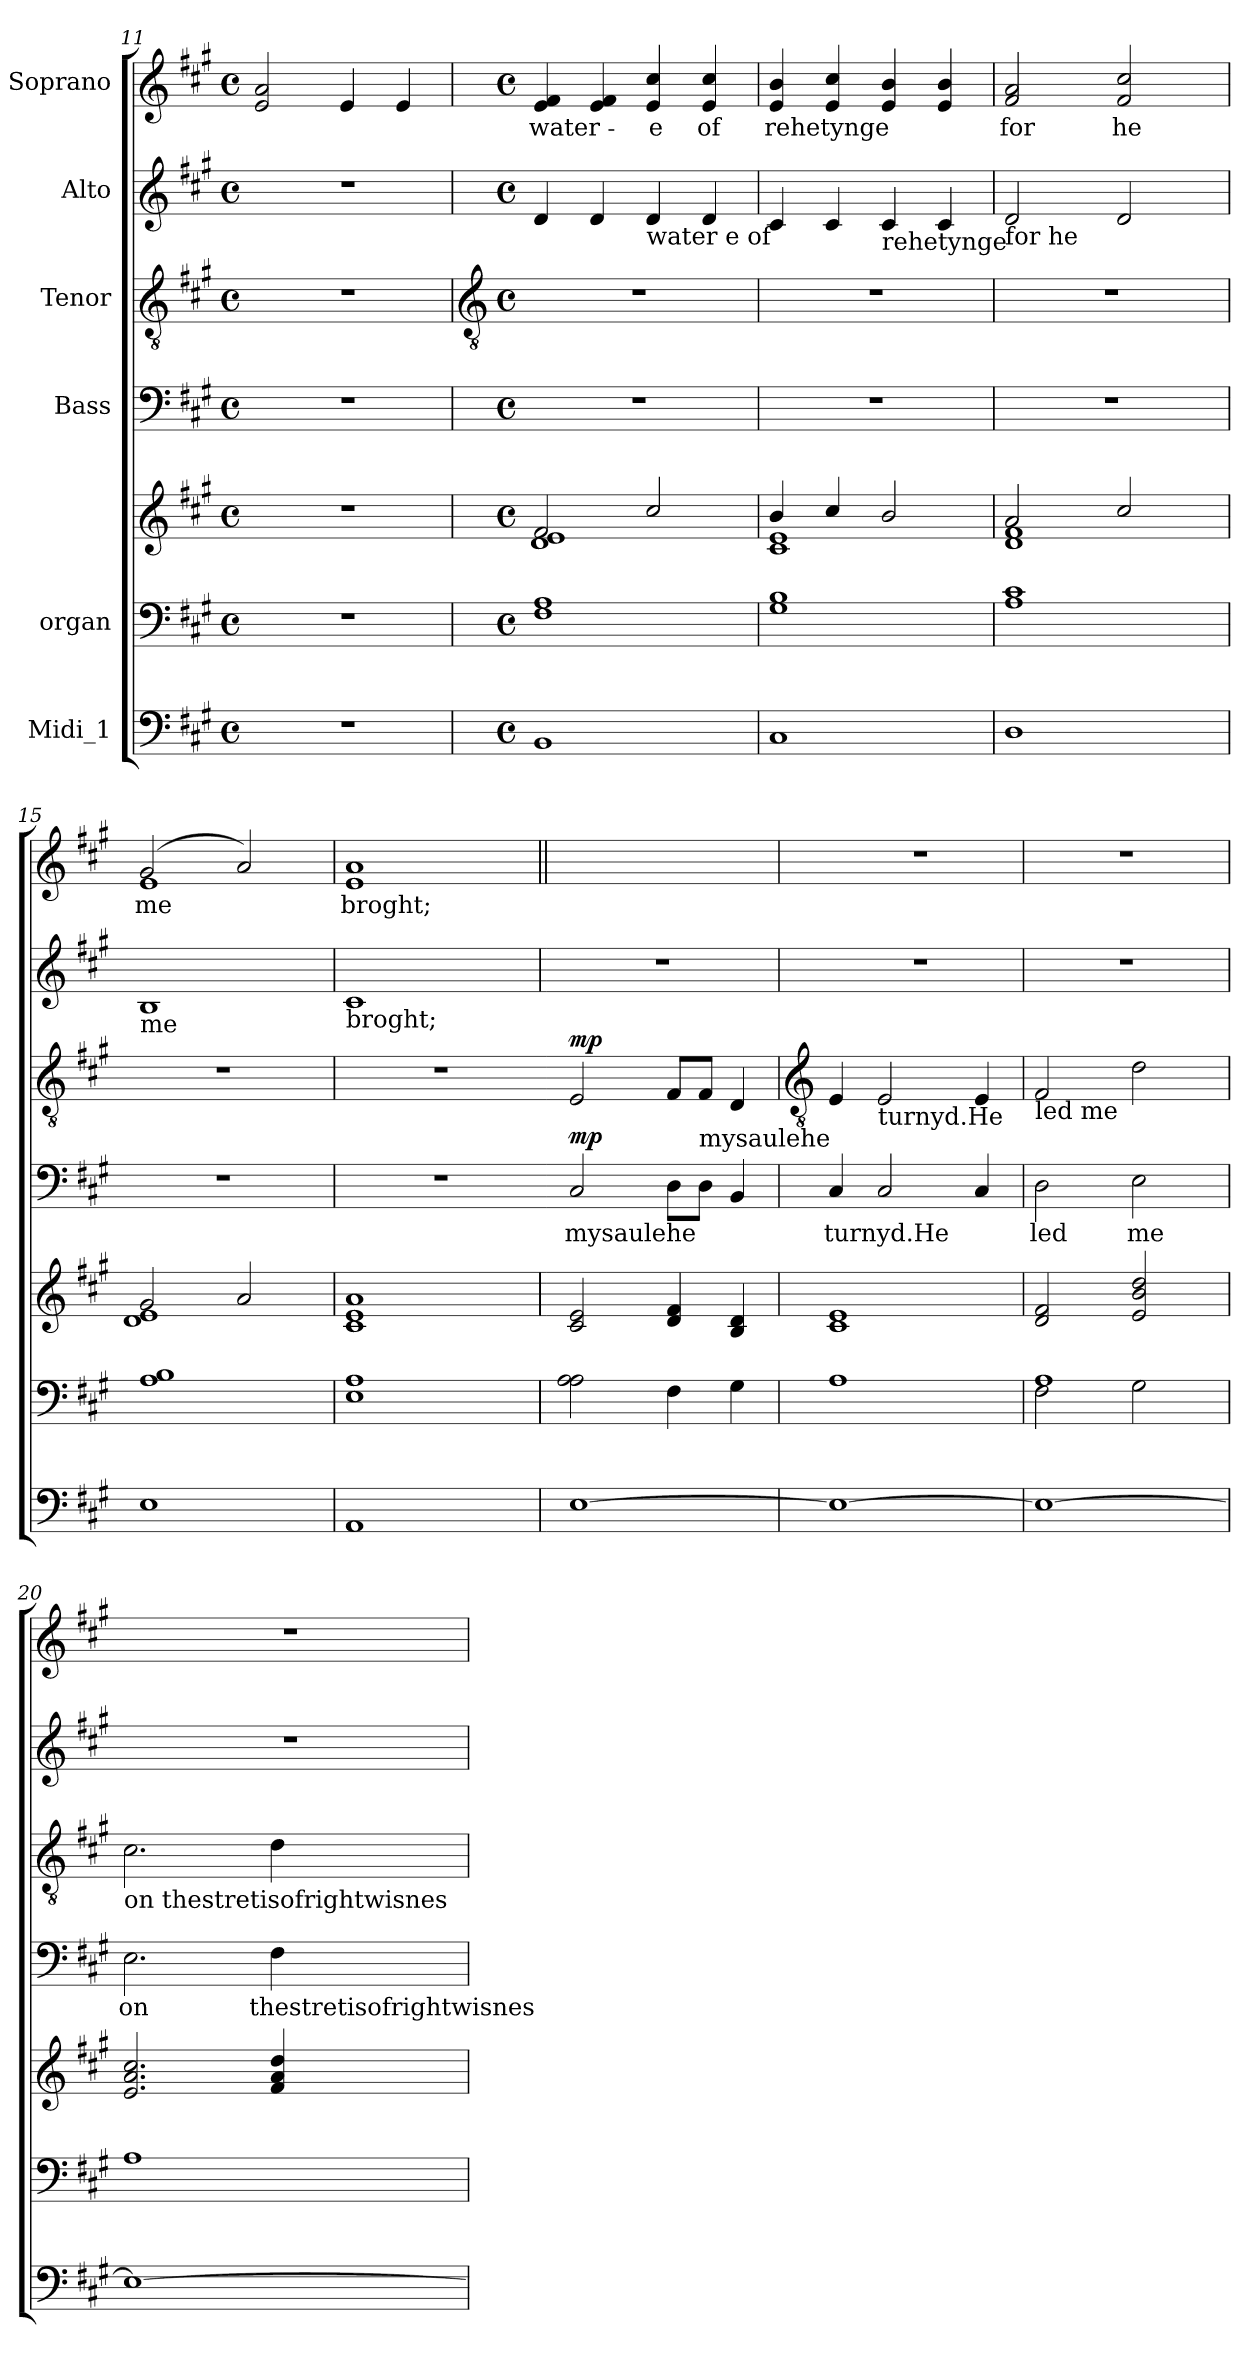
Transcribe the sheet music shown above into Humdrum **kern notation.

**kern	**kern	**kern	**kern	**text	**dynam	**kern	**dynam	**kern	**kern	**text
*part6	*part5	*part5	*part4	*part4	*part4	*part3	*part3	*part2	*part1	*part1
*staff7	*staff6	*staff5	*staff4	*staff4	*staff4	*staff3	*staff3	*staff2	*staff1	*staff1
*I"Midi_1	*I"organ	*	*I"Bass	*	*	*I"Tenor	*	*I"Alto	*I"Soprano	*
*clefF4	*clefF4	*clefG2	*clefF4	*	*	*clefGv2	*	*clefG2	*clefG2	*
*k[f#c#g#]	*k[f#c#g#]	*k[f#c#g#]	*k[f#c#g#]	*	*	*k[f#c#g#]	*	*k[f#c#g#]	*k[f#c#g#]	*
*A:	*A:	*A:	*A:	*	*	*A:	*	*A:	*A:	*
*M4/4	*M4/4	*M4/4	*M4/4	*	*	*M4/4	*	*M4/4	*M4/4	*
*met(c)	*met(c)	*met(c)	*met(c)	*	*	*met(c)	*	*met(c)	*met(c)	*
=11	=11	=11	=11	=11	=11	=11	=11	=11	=11	=11
1r	1r	1r	1r	.	.	1r	.	1r	2e/ 2a/	.
.	.	.	.	.	.	.	.	.	4e/	.
.	.	.	.	.	.	.	.	.	4e/	.
!!LO:LB:g=z
=12	=12	=12	=12	=12	=12	=12	=12	=12	=12	=12
*	*	*	*	*	*	*clefGv2	*	*	*	*
*M4/4	*M4/4	*M4/4	*M4/4	*	*	*M4/4	*	*M4/4	*M4/4	*
*met(c)	*met(c)	*met(c)	*met(c)	*	*	*met(c)	*	*met(c)	*met(c)	*
*	*^	*^	*	*	*	*	*	*	*	*
!	!	!	!	!	!	!	!	!	!	!	!	!LO:LY:b
*	*	*	*	*	*	*	*	*	*	*	*^	*
1BB	1F#/ 1A/	4ryy	2f#/	1d\ 1e\	1r	.	.	1r	.	4d/	4e/ 4f#/	4ryy	water-
.	.	4ryy	.	.	.	.	.	.	.	4d/	4e/ 4f#/	4ryy	.
!	!	!	!	!	!	!	!	!	!	!LO:TX:b:t=water e of	!	!	!
!	!	!	!	!	!	!	!	!	!	!	!	!	!LO:LY:b
.	.	4ryy	2cc#/	.	.	.	.	.	.	4d/	4e/ 4cc#/	4ryy	-e
!	!	!	!	!	!	!	!	!	!	!	!	!	!LO:LY:b
.	.	4ryy	.	.	.	.	.	.	.	4d/	4e/ 4cc#/	4ryy	of
=13	=13	=13	=13	=13	=13	=13	=13	=13	=13	=13	=13	=13	=13
!	!	!	!	!	!	!	!	!	!	!	!	!	!LO:LY:b
1C#	1G#/ 1B/	4ryy	4b/	1c#\ 1e\	1r	.	.	1r	.	4c#/	4e/ 4b/	4ryy	rehetynge
.	.	4ryy	4cc#/	.	.	.	.	.	.	4c#/	4e/ 4cc#/	4ryy	.
!	!	!	!	!	!	!	!	!	!	!LO:TX:b:t=rehetynge	!	!	!
.	.	4ryy	2b/	.	.	.	.	.	.	4c#/	4e/ 4b/	4ryy	.
.	.	4ryy	.	.	.	.	.	.	.	4c#/	4e/ 4b/	4ryy	.
=14	=14	=14	=14	=14	=14	=14	=14	=14	=14	=14	=14	=14	=14
!	!	!	!	!	!	!	!	!	!	!LO:TX:b:t=for he	!	!	!
!	!	!	!	!	!	!	!	!	!	!	!	!	!LO:LY:b
1D	1A/ 1c#/	4ryy	2a/	1d\ 1f#\	1r	.	.	1r	.	2d/	2f#/ 2a/	4ryy	for
.	.	4ryy	.	.	.	.	.	.	.	.	.	4ryy	.
!	!	!	!	!	!	!	!	!	!	!	!	!	!LO:LY:b
.	.	4ryy	2cc#/	.	.	.	.	.	.	2d/	2f#/ 2cc#/	4ryy	he
.	.	4ryy	.	.	.	.	.	.	.	.	.	4ryy	.
=15	=15	=15	=15	=15	=15	=15	=15	=15	=15	=15	=15	=15	=15
!	!	!	!	!	!	!	!	!	!	!LO:TX:b:t=me	!	!	!
!	!	!	!	!	!	!	!	!	!	!	!	!	!LO:LY:b
1E	1A/ 1B/	4ryy	2g#/	1d\ 1e\	1r	.	.	1r	.	1B	(>2g#/	1e\	me
.	.	4ryy	.	.	.	.	.	.	.	.	.	.	.
.	.	4ryy	2a/	.	.	.	.	.	.	.	2a/)	.	.
.	.	4ryy	.	.	.	.	.	.	.	.	.	.	.
=16	=16	=16	=16	=16	=16	=16	=16	=16	=16	=16	=16	=16	=16
!	!	!	!	!	!	!	!	!	!	!LO:TX:b:t=broght;	!	!	!
!	!	!	!	!	!	!	!	!	!	!	!	!	!LO:LY:b
1AA	1E/ 1A/	4ryy	1c#/ 1e/ 1a/	4ryy	1r	.	.	1r	.	1c#	1e/ 1a/	4ryy	broght;
.	.	4ryy	.	4ryy	.	.	.	.	.	.	.	4ryy	.
.	.	4ryy	.	4ryy	.	.	.	.	.	.	.	4ryy	.
.	.	4ryy	.	4ryy	.	.	.	.	.	.	.	4ryy	.
=17	=17	=17	=17	=17	=17	=17||	=17||	=17	=17||	=17	=17||	=17||	=17||
!	!	!	!	!	!	!LO:LY:b	!LO:DY:a	!	!LO:DY:a	!	!	!	!
[1E	2A\ 2A\	4ryy	2c#/ 2e/	4ryy	2C#/	mysaulehe	mp	2E/	mp	1r	4ryy	4ryy	.
.	.	4ryy	.	4ryy	.	.	.	.	.	.	4ryy	4ryy	.
.	4F#\	4ryy	4d/ 4f#/	4ryy	8D\L	.	.	8F#/L	.	.	4ryy	4ryy	.
!	!	!	!	!	!	!	!	!LO:TX:b:t=mysaulehe	!	!	!	!	!
.	.	.	.	.	8D\J	.	.	8F#/J	.	.	.	.	.
.	4G#\	4ryy	4B/ 4d/	4ryy	4BB/	.	.	4D/	.	.	4ryy	4ryy	.
!!LO:LB:g=z	!!
=18	=18	=18	=18	=18	=18	=18	=18	=18	=18	=18	=18	=18	=18
*	*	*	*	*	*	*	*	*clefGv2	*	*	*	*	*
!	!	!	!	!	!	!LO:LY:b	!	!	!	!	!	!	!
1E_	1A/	4ryy	1c#/ 1e/	4ryy	4C#/	turnyd.He	.	4E/	.	1r	1r	4ryy	.
!	!	!	!	!	!	!	!	!LO:TX:b:t=turnyd.He	!	!	!	!	!
.	.	4ryy	.	4ryy	2C#/	.	.	2E/	.	.	.	4ryy	.
.	.	4ryy	.	4ryy	.	.	.	.	.	.	.	4ryy	.
.	.	4ryy	.	4ryy	4C#/	.	.	4E/	.	.	.	4ryy	.
=19	=19	=19	=19	=19	=19	=19	=19	=19	=19	=19	=19	=19	=19
!	!	!	!	!	!	!	!	!LO:TX:b:t=led me	!	!	!	!	!
!	!	!	!	!	!	!LO:LY:b	!	!	!	!	!	!	!
1E_	1A/	2F#\	2d/ 2f#/	4ryy	2D\	led	.	2F#/	.	1r	1r	4ryy	.
.	.	.	.	4ryy	.	.	.	.	.	.	.	4ryy	.
!	!	!	!	!	!	!LO:LY:b	!	!	!	!	!	!	!
.	.	2G#\	2e/ 2b/ 2dd/	4ryy	2E\	me	.	2d\	.	.	.	4ryy	.
.	.	.	.	4ryy	.	.	.	.	.	.	.	4ryy	.
=20	=20	=20	=20	=20	=20	=20	=20	=20	=20	=20	=20	=20	=20
!	!	!	!	!	!	!	!	!LO:TX:b:t=on thestretisofrightwisnes	!	!	!	!	!
!	!	!	!	!	!	!LO:LY:b	!	!	!	!	!	!	!
1E_	1A/	4ryy	2.e/ 2.a/ 2.cc#/	4ryy	2.E\	on	.	2.c#\	.	1r	1r	4ryy	.
.	.	4ryy	.	4ryy	.	.	.	.	.	.	.	4ryy	.
.	.	4ryy	.	4ryy	.	.	.	.	.	.	.	4ryy	.
!	!	!	!	!	!	!LO:LY:b	!	!	!	!	!	!	!
.	.	4ryy	4f#/ 4a/ 4dd/	4ryy	4F#\	thestretisofrightwisnes	.	4d\	.	.	.	4ryy	.
*	*v	*v	*	*	*	*	*	*	*	*	*v	*v	*
*	*	*v	*v	*	*	*	*	*	*	*	*
=	=	=	=	=	=	=	=	=	=	=
*-	*-	*-	*-	*-	*-	*-	*-	*-	*-	*-
